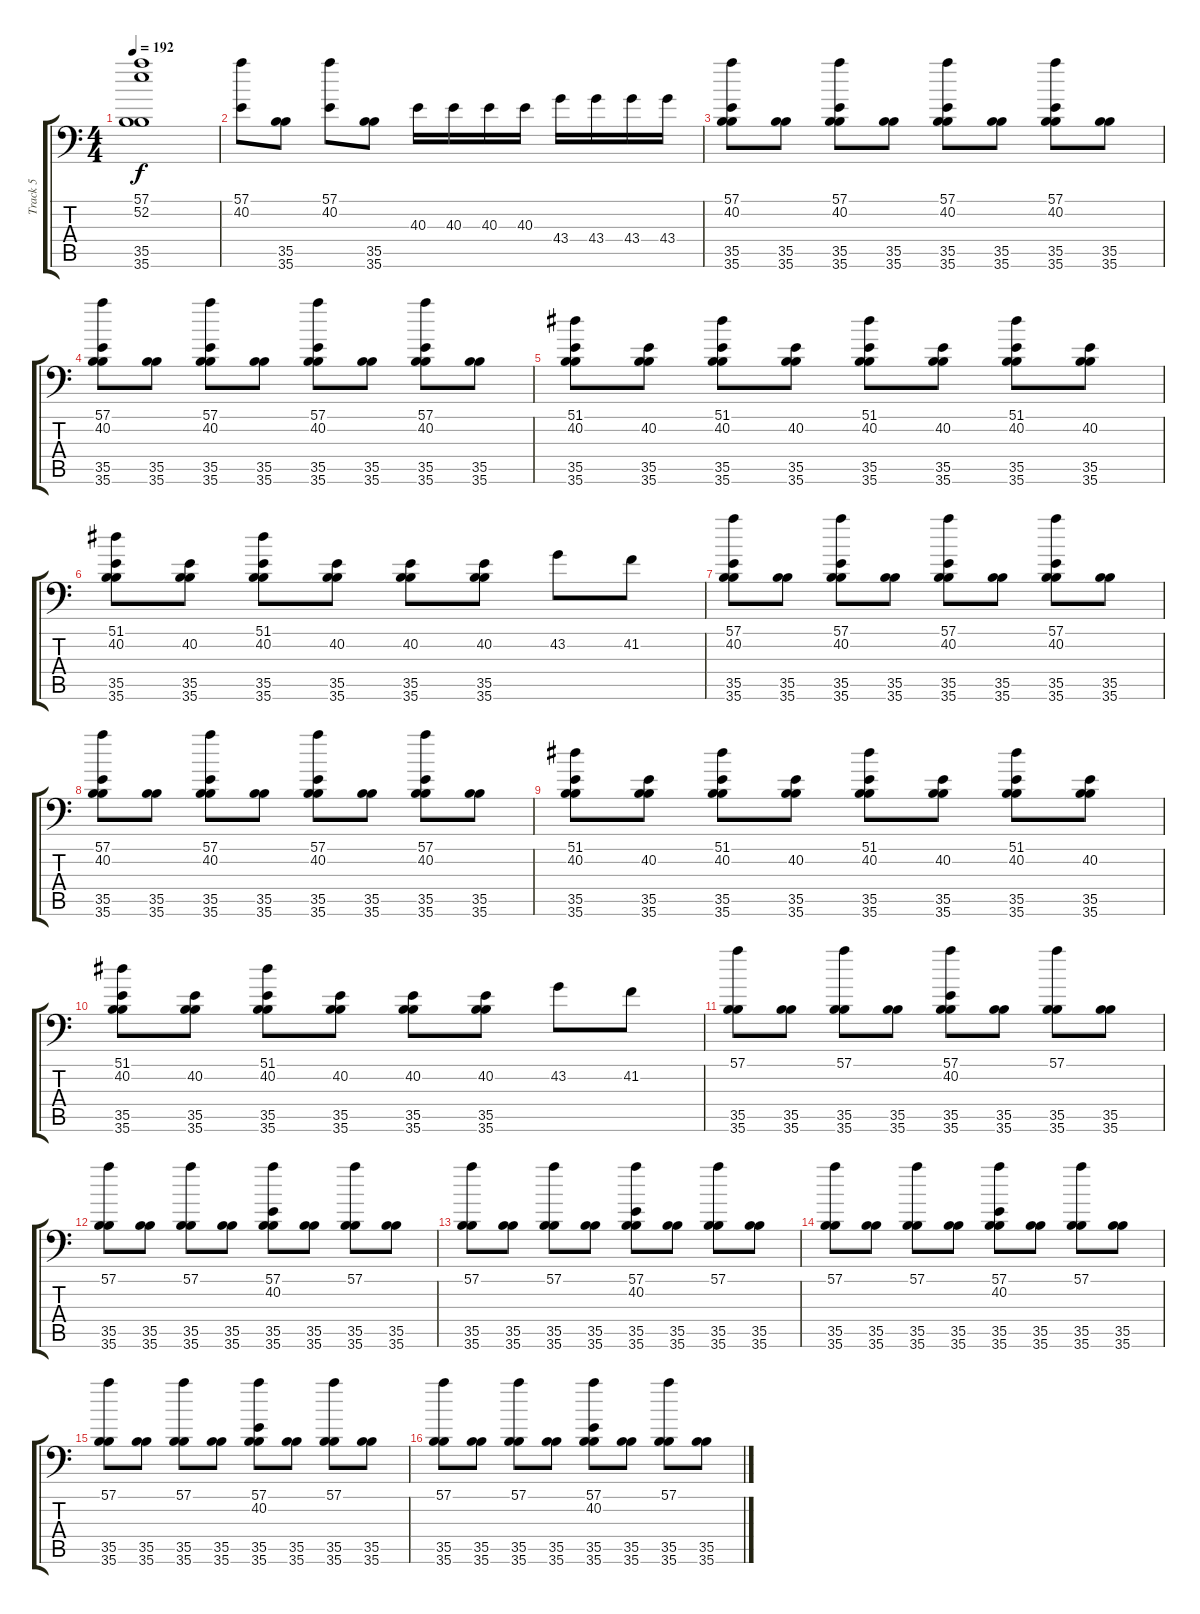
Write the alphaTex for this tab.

\track ("Track 5" "Track 5") {instrument acousticgrandpiano}
\staff {score tabs}
\tuning (C-1 C-1 C-1 C-1 C-1 C-1) {hide}
\ts (4 4)
\tempo 192
\clef f4
\ks c
(57.1 52.2 35.5 35.6).1{dy f} |
(57.1 40.2).8 (35.5 35.6).8 (57.1 40.2).8 (35.5 35.6).8 40.3.16 40.3.16 40.3.16 40.3.16 43.4.16 43.4.16 43.4.16 43.4.16 |
(57.1 40.2 35.5 35.6).8 (35.5 35.6).8 (57.1 40.2 35.5 35.6).8 (35.5 35.6).8 (57.1 40.2 35.5 35.6).8 (35.5 35.6).8 (57.1 40.2 35.5 35.6).8 (35.5 35.6).8 |
(57.1 40.2 35.5 35.6).8 (35.5 35.6).8 (57.1 40.2 35.5 35.6).8 (35.5 35.6).8 (57.1 40.2 35.5 35.6).8 (35.5 35.6).8 (57.1 40.2 35.5 35.6).8 (35.5 35.6).8 |
(51.1 40.2 35.5 35.6).8 (40.2 35.5 35.6).8 (51.1 40.2 35.5 35.6).8 (40.2 35.5 35.6).8 (51.1 40.2 35.5 35.6).8 (40.2 35.5 35.6).8 (51.1 40.2 35.5 35.6).8 (40.2 35.5 35.6).8 |
(51.1 40.2 35.5 35.6).8 (40.2 35.5 35.6).8 (51.1 40.2 35.5 35.6).8 (40.2 35.5 35.6).8 (40.2 35.5 35.6).8 (40.2 35.5 35.6).8 43.2.8 41.2.8 |
(57.1 40.2 35.5 35.6).8 (35.5 35.6).8 (57.1 40.2 35.5 35.6).8 (35.5 35.6).8 (57.1 40.2 35.5 35.6).8 (35.5 35.6).8 (57.1 40.2 35.5 35.6).8 (35.5 35.6).8 |
(57.1 40.2 35.5 35.6).8 (35.5 35.6).8 (57.1 40.2 35.5 35.6).8 (35.5 35.6).8 (57.1 40.2 35.5 35.6).8 (35.5 35.6).8 (57.1 40.2 35.5 35.6).8 (35.5 35.6).8 |
(51.1 40.2 35.5 35.6).8 (40.2 35.5 35.6).8 (51.1 40.2 35.5 35.6).8 (40.2 35.5 35.6).8 (51.1 40.2 35.5 35.6).8 (40.2 35.5 35.6).8 (51.1 40.2 35.5 35.6).8 (40.2 35.5 35.6).8 |
(51.1 40.2 35.5 35.6).8 (40.2 35.5 35.6).8 (51.1 40.2 35.5 35.6).8 (40.2 35.5 35.6).8 (40.2 35.5 35.6).8 (40.2 35.5 35.6).8 43.2.8 41.2.8 |
(57.1 35.5 35.6).8 (35.5 35.6).8 (57.1 35.5 35.6).8 (35.5 35.6).8 (57.1 40.2 35.5 35.6).8 (35.5 35.6).8 (57.1 35.5 35.6).8 (35.5 35.6).8 |
(57.1 35.5 35.6).8 (35.5 35.6).8 (57.1 35.5 35.6).8 (35.5 35.6).8 (57.1 40.2 35.5 35.6).8 (35.5 35.6).8 (57.1 35.5 35.6).8 (35.5 35.6).8 |
(57.1 35.5 35.6).8 (35.5 35.6).8 (57.1 35.5 35.6).8 (35.5 35.6).8 (57.1 40.2 35.5 35.6).8 (35.5 35.6).8 (57.1 35.5 35.6).8 (35.5 35.6).8 |
(57.1 35.5 35.6).8 (35.5 35.6).8 (57.1 35.5 35.6).8 (35.5 35.6).8 (57.1 40.2 35.5 35.6).8 (35.5 35.6).8 (57.1 35.5 35.6).8 (35.5 35.6).8 |
(57.1 35.5 35.6).8 (35.5 35.6).8 (57.1 35.5 35.6).8 (35.5 35.6).8 (57.1 40.2 35.5 35.6).8 (35.5 35.6).8 (57.1 35.5 35.6).8 (35.5 35.6).8 |
(57.1 35.5 35.6).8 (35.5 35.6).8 (57.1 35.5 35.6).8 (35.5 35.6).8 (57.1 40.2 35.5 35.6).8 (35.5 35.6).8 (57.1 35.5 35.6).8 (35.5 35.6).8
